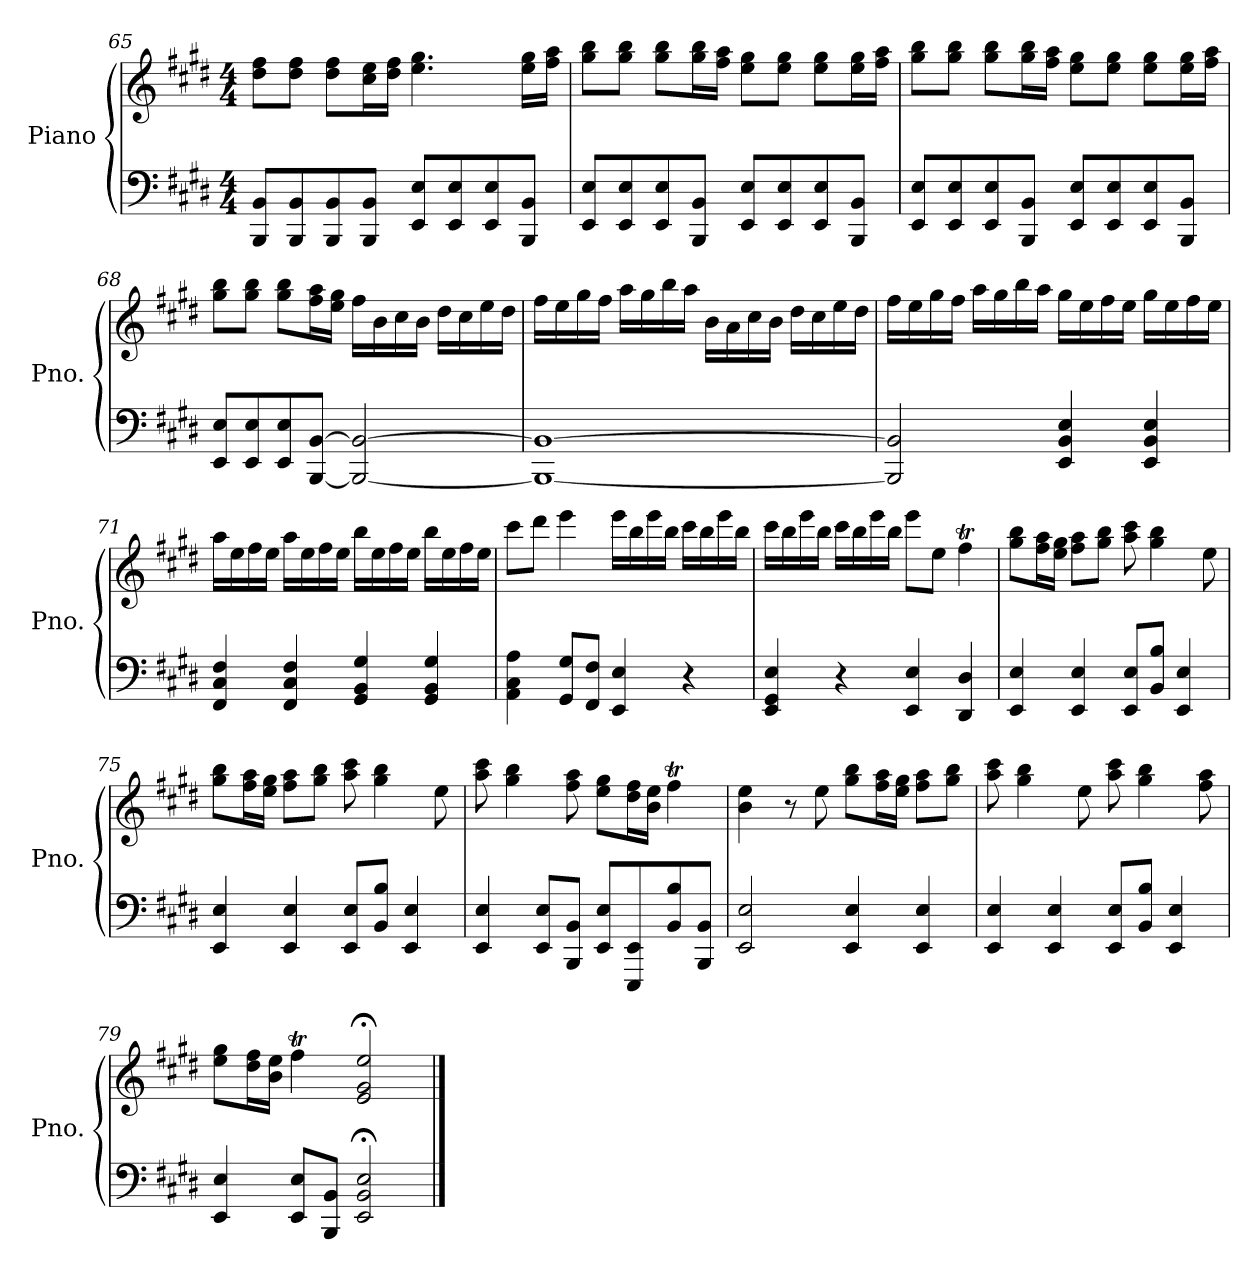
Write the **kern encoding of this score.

**kern	**kern
*part1	*part1
*staff2	*staff1
*I"Piano	*
*I'Pno.	*
*clefF4	*clefG2
*k[f#c#g#d#]	*k[f#c#g#d#]
*M4/4	*M4/4
=65	=65
8BBB/ 8BB/L	8dd#\ 8ff#\L
8BBB/ 8BB/	8dd#\ 8ff#\J
8BBB/ 8BB/	8dd#\ 8ff#\L
8BBB/ 8BB/J	16cc#\ 16ee\L
.	16dd#\ 16ff#\JJ
8EE/ 8E/L	4.ee\ 4.gg#\
8EE/ 8E/	.
8EE/ 8E/	.
8BBB/ 8BB/J	16ee\ 16gg#\LL
.	16ff#\ 16aa\JJ
=66	=66
8EE/ 8E/L	8gg#\ 8bb\L
8EE/ 8E/	8gg#\ 8bb\J
8EE/ 8E/	8gg#\ 8bb\L
8BBB/ 8BB/J	16gg#\ 16bb\L
.	16ff#\ 16aa\JJ
8EE/ 8E/L	8ee\ 8gg#\L
8EE/ 8E/	8ee\ 8gg#\J
8EE/ 8E/	8ee\ 8gg#\L
8BBB/ 8BB/J	16ee\ 16gg#\L
.	16ff#\ 16aa\JJ
!!LO:LB:g=z
=67	=67
8EE/ 8E/L	8gg#\ 8bb\L
8EE/ 8E/	8gg#\ 8bb\J
8EE/ 8E/	8gg#\ 8bb\L
8BBB/ 8BB/J	16gg#\ 16bb\L
.	16ff#\ 16aa\JJ
8EE/ 8E/L	8ee\ 8gg#\L
8EE/ 8E/	8ee\ 8gg#\J
8EE/ 8E/	8ee\ 8gg#\L
8BBB/ 8BB/J	16ee\ 16gg#\L
.	16ff#\ 16aa\JJ
=68	=68
8EE/ 8E/L	8gg#\ 8bb\L
8EE/ 8E/	8gg#\ 8bb\J
8EE/ 8E/	8gg#\ 8bb\L
[8BBB/ [8BB/J	16ff#\ 16aa\L
.	16ee\ 16gg#\JJ
2BBB/_ 2BB/_	16ff#\LL
.	16b\
.	16cc#\
.	16b\JJ
.	16dd#\LL
.	16cc#\
.	16ee\
.	16dd#\JJ
=69	=69
1BBB_ 1BB_	16ff#\LL
.	16ee\
.	16gg#\
.	16ff#\JJ
.	16aa\LL
.	16gg#\
.	16bb\
.	16aa\JJ
.	16b\LL
.	16a\
.	16cc#\
.	16b\JJ
.	16dd#\LL
.	16cc#\
.	16ee\
.	16dd#\JJ
!!LO:LB:g=z
=70	=70
2BBB/] 2BB/]	16ff#\LL
.	16ee\
.	16gg#\
.	16ff#\JJ
.	16aa\LL
.	16gg#\
.	16bb\
.	16aa\JJ
4EE/ 4BB/ 4E/	16gg#\LL
.	16ee\
.	16ff#\
.	16ee\JJ
4EE/ 4BB/ 4E/	16gg#\LL
.	16ee\
.	16ff#\
.	16ee\JJ
=71	=71
4FF#/ 4C#/ 4F#/	16aa\LL
.	16ee\
.	16ff#\
.	16ee\JJ
4FF#/ 4C#/ 4F#/	16aa\LL
.	16ee\
.	16ff#\
.	16ee\JJ
4GG#/ 4BB/ 4G#/	16bb\LL
.	16ee\
.	16ff#\
.	16ee\JJ
4GG#/ 4BB/ 4G#/	16bb\LL
.	16ee\
.	16ff#\
.	16ee\JJ
!!LO:PB:g=z
=72	=72
4AA\ 4C#\ 4A\	8ccc#\L
.	8ddd#\J
8GG#/ 8G#/L	4eee\
8FF#/ 8F#/J	.
4EE/ 4E/	16eee\LL
.	16bb\
.	16eee\
.	16bb\JJ
4r	16ccc#\LL
.	16bb\
.	16eee\
.	16bb\JJ
=73	=73
4EE/ 4GG#/ 4E/	16ccc#\LL
.	16bb\
.	16eee\
.	16bb\JJ
4r	16ccc#\LL
.	16bb\
.	16eee\
.	16bb\JJ
4EE/ 4E/	8eee\L
.	8ee\J
4DD#/ 4D#/	4ff#T\
=74	=74
4EE/ 4E/	8gg#\ 8bb\L
.	16ff#\ 16aa\L
.	16ee\ 16gg#\JJ
4EE/ 4E/	8ff#\ 8aa\L
.	8gg#\ 8bb\J
8EE/ 8E/L	8aa\ 8ccc#\
8BB/ 8B/J	4gg#\ 4bb\
4EE/ 4E/	.
.	8ee\
!!LO:LB:g=z
=75	=75
4EE/ 4E/	8gg#\ 8bb\L
.	16ff#\ 16aa\L
.	16ee\ 16gg#\JJ
4EE/ 4E/	8ff#\ 8aa\L
.	8gg#\ 8bb\J
8EE/ 8E/L	8aa\ 8ccc#\
8BB/ 8B/J	4gg#\ 4bb\
4EE/ 4E/	.
.	8ee\
=76	=76
4EE/ 4E/	8aa\ 8ccc#\
.	4gg#\ 4bb\
8EE/ 8E/L	.
8BBB/ 8BB/J	8ff#\ 8aa\
8EE/ 8E/L	8ee\ 8gg#\L
8EEE/ 8EE/	16dd#\ 16ff#\L
.	16b\ 16ee\JJ
8BB/ 8B/	4ff#T\
8BBB/ 8BB/J	.
=77	=77
2EE/ 2E/	4b\ 4ee\
.	8r
.	8ee\
4EE/ 4E/	8gg#\ 8bb\L
.	16ff#\ 16aa\L
.	16ee\ 16gg#\JJ
4EE/ 4E/	8ff#\ 8aa\L
.	8gg#\ 8bb\J
=78	=78
4EE/ 4E/	8aa\ 8ccc#\
.	4gg#\ 4bb\
4EE/ 4E/	.
.	8ee\
8EE/ 8E/L	8aa\ 8ccc#\
8BB/ 8B/J	4gg#\ 4bb\
4EE/ 4E/	.
.	8ff#\ 8aa\
!!LO:LB:g=z
=79	=79
4EE/ 4E/	8ee\ 8gg#\L
.	16dd#\ 16ff#\L
.	16b\ 16ee\JJ
8EE/ 8E/L	4ff#T\
8BBB/ 8BB/J	.
2EE/;< 2BB/;< 2E/;<	2e/;< 2g#/;< 2ee/;<
==	==
*-	*-
